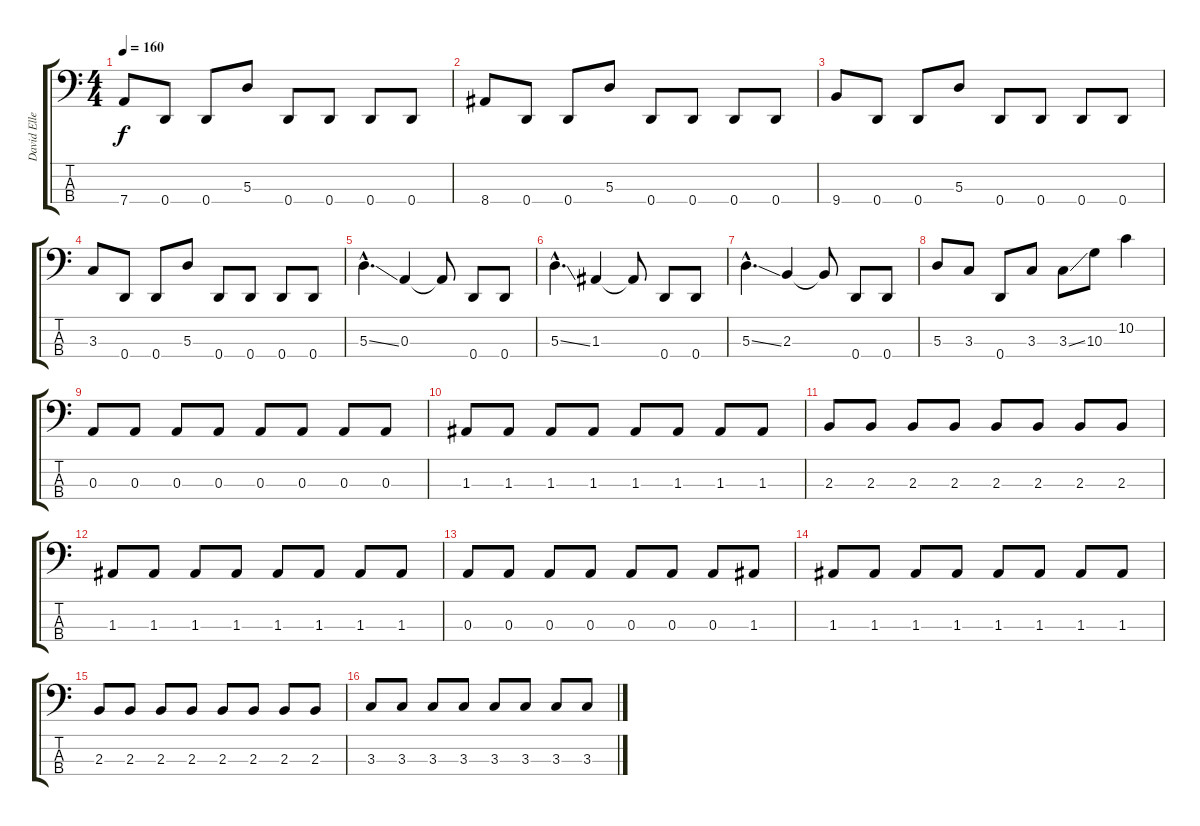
\track ("David Ellefson" "David Elle") {instrument electricbasspick}
\staff {score tabs}
\tuning (G2 D2 A1 D1) {hide}
\ts (4 4)
\tempo 160
\clef f4
\ks c
7.4.8{dy f} 0.4.8 0.4.8 5.3.8 0.4.8 0.4.8 0.4.8 0.4.8 |
8.4.8 0.4.8 0.4.8 5.3.8 0.4.8 0.4.8 0.4.8 0.4.8 |
9.4.8 0.4.8 0.4.8 5.3.8 0.4.8 0.4.8 0.4.8 0.4.8 |
3.3.8 0.4.8 0.4.8 5.3.8 0.4.8 0.4.8 0.4.8 0.4.8 |
5.3{ss hac}.4{d} 0.3.4 0.3{t}.8 0.4.8 0.4.8 |
5.3{ss hac}.4{d} 1.3.4 1.3{t}.8 0.4.8 0.4.8 |
5.3{ss hac}.4{d} 2.3.4 2.3{t}.8 0.4.8 0.4.8 |
5.3.8 3.3.8 0.4.8 3.3.8 3.3{ss}.8 10.3.8 10.2.4 |
0.3.8 0.3.8 0.3.8 0.3.8 0.3.8 0.3.8 0.3.8 0.3.8 |
1.3.8 1.3.8 1.3.8 1.3.8 1.3.8 1.3.8 1.3.8 1.3.8 |
2.3.8 2.3.8 2.3.8 2.3.8 2.3.8 2.3.8 2.3.8 2.3.8 |
1.3.8 1.3.8 1.3.8 1.3.8 1.3.8 1.3.8 1.3.8 1.3.8 |
0.3.8 0.3.8 0.3.8 0.3.8 0.3.8 0.3.8 0.3.8 1.3.8 |
1.3.8 1.3.8 1.3.8 1.3.8 1.3.8 1.3.8 1.3.8 1.3.8 |
2.3.8 2.3.8 2.3.8 2.3.8 2.3.8 2.3.8 2.3.8 2.3.8 |
3.3.8 3.3.8 3.3.8 3.3.8 3.3.8 3.3.8 3.3.8 3.3.8
